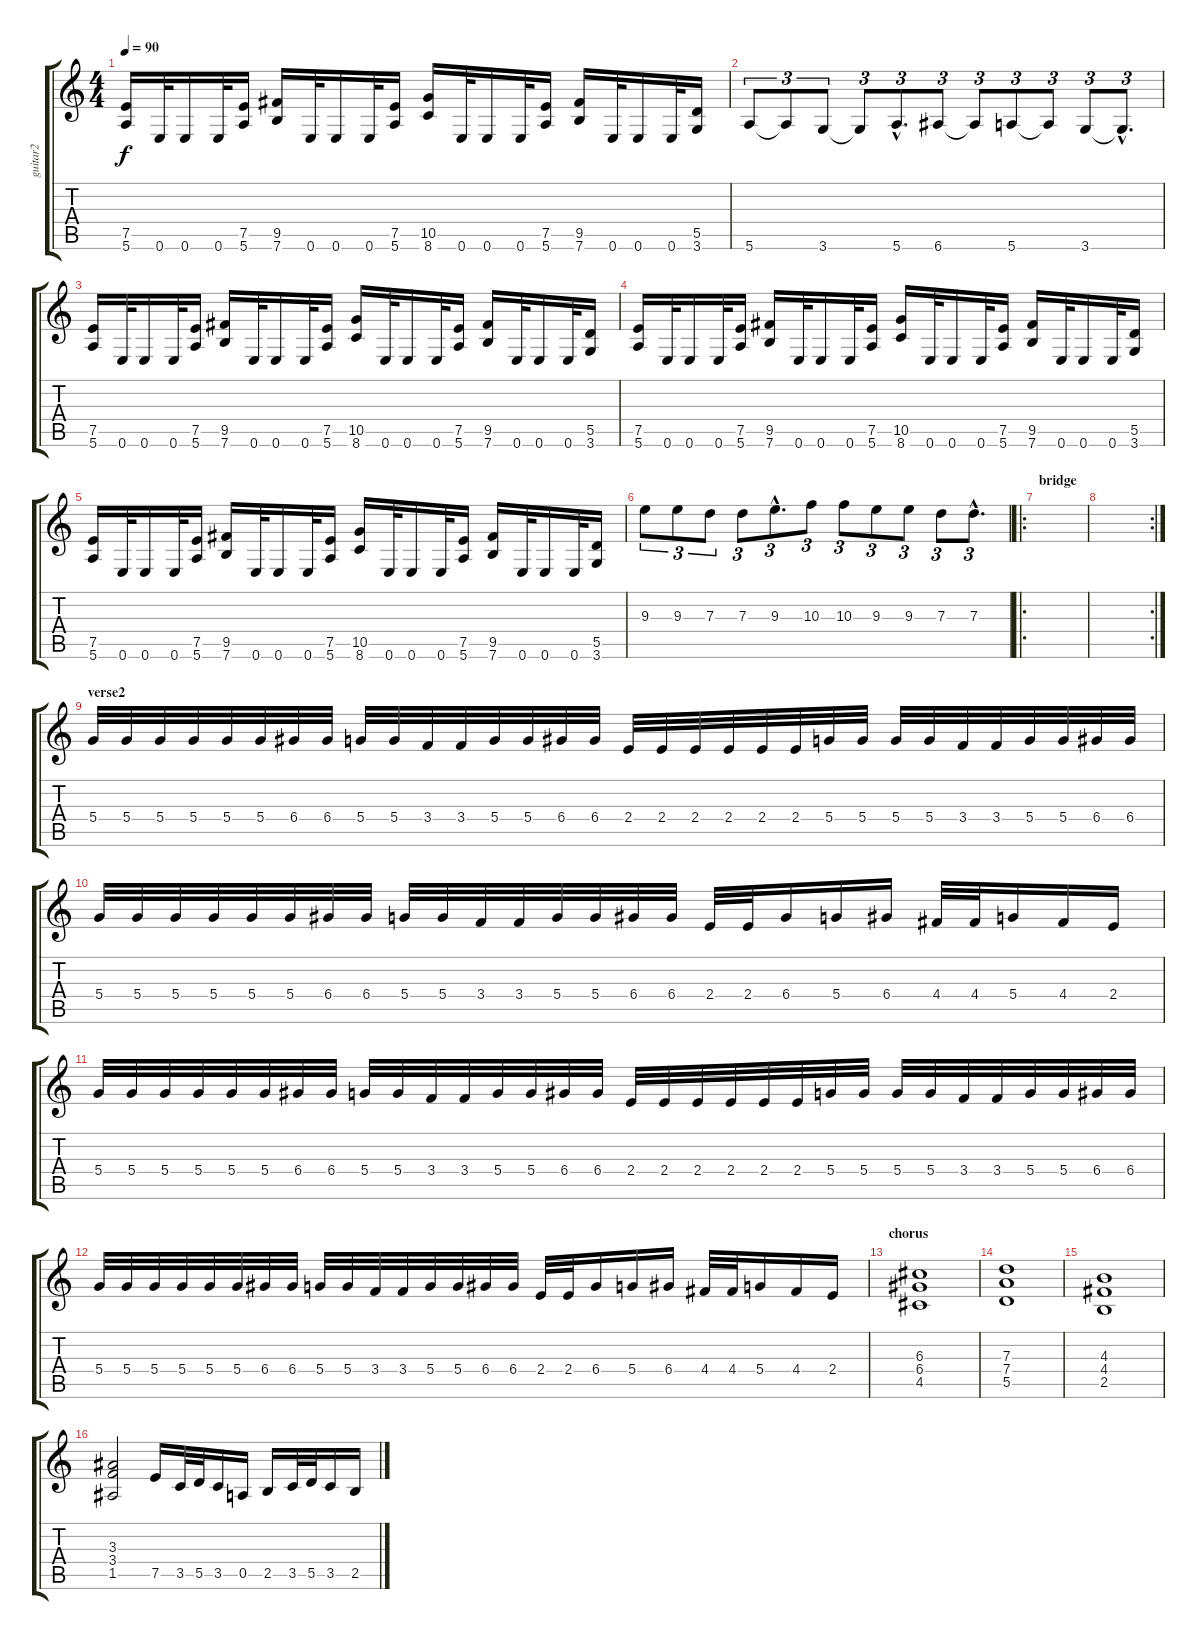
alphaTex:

\track ("guitar2" "guitar2") {instrument distortionguitar}
\staff {score tabs}
\tuning (E4 B3 G3 D3 A2 E2) {hide}
\ts (4 4)
\tempo 90
\clef g2
\ks c
(7.5 5.6).16{dy f} 0.6.32 0.6.16 0.6.32 (7.5 5.6).16 (9.5 7.6).16 0.6.32 0.6.16 0.6.32 (7.5 5.6).16 (10.5 8.6).16 0.6.32 0.6.16 0.6.32 (7.5 5.6).16 (9.5 7.6).16 0.6.32 0.6.16 0.6.32 (5.5 3.6).16 |
5.6.8{tu (3 2)} 5.6{t}.8{tu (3 2)} 3.6.8{tu (3 2)} 3.6{t}.8{tu (3 2)} 5.6{hac}.8{d tu (3 2)} 6.6.8{tu (3 2)} 6.6{t}.8{tu (3 2)} 5.6.8{tu (3 2)} 5.6{t}.8{tu (3 2)} 3.6.8{tu (3 2)} 3.6{hac t}.8{d tu (3 2)} |
(7.5 5.6).16 0.6.32 0.6.16 0.6.32 (7.5 5.6).16 (9.5 7.6).16 0.6.32 0.6.16 0.6.32 (7.5 5.6).16 (10.5 8.6).16 0.6.32 0.6.16 0.6.32 (7.5 5.6).16 (9.5 7.6).16 0.6.32 0.6.16 0.6.32 (5.5 3.6).16 |
(7.5 5.6).16 0.6.32 0.6.16 0.6.32 (7.5 5.6).16 (9.5 7.6).16 0.6.32 0.6.16 0.6.32 (7.5 5.6).16 (10.5 8.6).16 0.6.32 0.6.16 0.6.32 (7.5 5.6).16 (9.5 7.6).16 0.6.32 0.6.16 0.6.32 (5.5 3.6).16 |
(7.5 5.6).16 0.6.32 0.6.16 0.6.32 (7.5 5.6).16 (9.5 7.6).16 0.6.32 0.6.16 0.6.32 (7.5 5.6).16 (10.5 8.6).16 0.6.32 0.6.16 0.6.32 (7.5 5.6).16 (9.5 7.6).16 0.6.32 0.6.16 0.6.32 (5.5 3.6).16 |
9.3.8{tu (3 2)} 9.3.8{tu (3 2)} 7.3.8{tu (3 2)} 7.3.8{tu (3 2)} 9.3{hac}.8{d tu (3 2)} 10.3.8{tu (3 2)} 10.3.8{tu (3 2)} 9.3.8{tu (3 2)} 9.3.8{tu (3 2)} 7.3.8{tu (3 2)} 7.3{hac}.8{d tu (3 2)} |
\ro
\section ("" "bridge")
|
\rc 2
|
\section ("" "verse2")
5.4.32 5.4.32 5.4.32 5.4.32 5.4.32 5.4.32 6.4.32 6.4.32 5.4.32 5.4.32 3.4.32 3.4.32 5.4.32 5.4.32 6.4.32 6.4.32 2.4.32 2.4.32 2.4.32 2.4.32 2.4.32 2.4.32 5.4.32 5.4.32 5.4.32 5.4.32 3.4.32 3.4.32 5.4.32 5.4.32 6.4.32 6.4.32 |
5.4.32 5.4.32 5.4.32 5.4.32 5.4.32 5.4.32 6.4.32 6.4.32 5.4.32 5.4.32 3.4.32 3.4.32 5.4.32 5.4.32 6.4.32 6.4.32 2.4.32 2.4.32 6.4.16 5.4.16 6.4.16 4.4.32 4.4.32 5.4.16 4.4.16 2.4.16 |
5.4.32 5.4.32 5.4.32 5.4.32 5.4.32 5.4.32 6.4.32 6.4.32 5.4.32 5.4.32 3.4.32 3.4.32 5.4.32 5.4.32 6.4.32 6.4.32 2.4.32 2.4.32 2.4.32 2.4.32 2.4.32 2.4.32 5.4.32 5.4.32 5.4.32 5.4.32 3.4.32 3.4.32 5.4.32 5.4.32 6.4.32 6.4.32 |
5.4.32 5.4.32 5.4.32 5.4.32 5.4.32 5.4.32 6.4.32 6.4.32 5.4.32 5.4.32 3.4.32 3.4.32 5.4.32 5.4.32 6.4.32 6.4.32 2.4.32 2.4.32 6.4.16 5.4.16 6.4.16 4.4.32 4.4.32 5.4.16 4.4.16 2.4.16 |
\section ("" "chorus")
(6.3 6.4 4.5).1 |
(7.3 7.4 5.5).1 |
(4.3 4.4 2.5).1 |
(3.3 3.4 1.5).2 7.5.16 3.5.32 5.5.32 3.5.16 0.5.16 2.5.16 3.5.32 5.5.32 3.5.16 2.5.16
